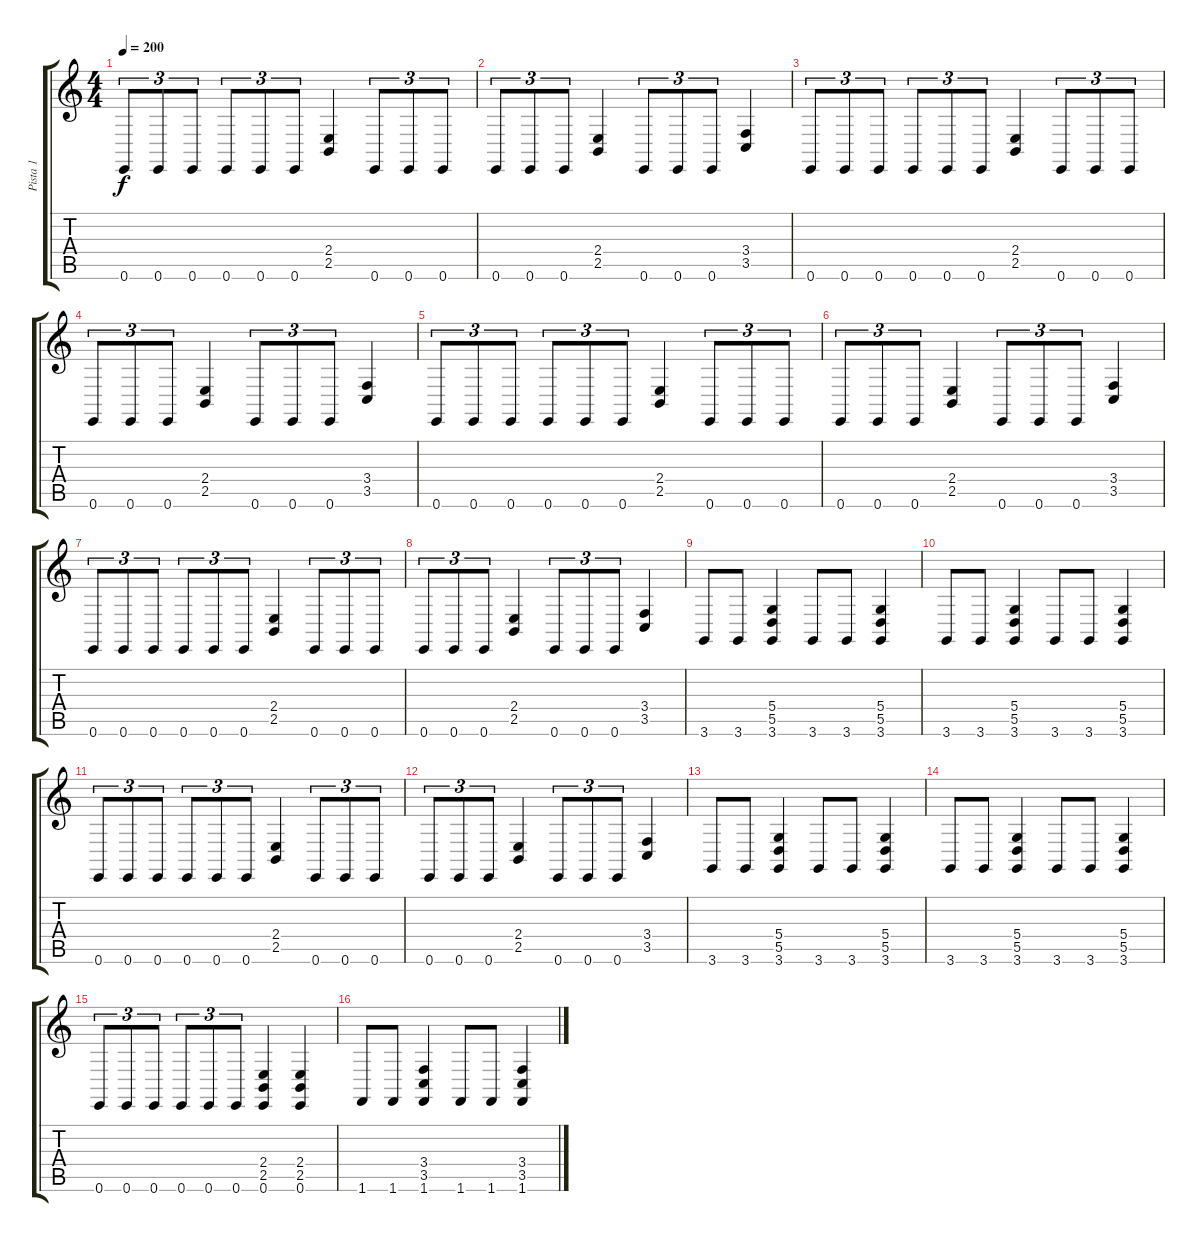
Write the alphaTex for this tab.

\track ("Pista 1" "Pista 1") {instrument cello}
\staff {score tabs}
\tuning (E4 B3 G3 D3 A2 E2) {hide}
\ts (4 4)
\tempo 200
\clef g2
\ks c
0.6.8{tu (3 2) dy f} 0.6.8{tu (3 2)} 0.6.8{tu (3 2)} 0.6.8{tu (3 2)} 0.6.8{tu (3 2)} 0.6.8{tu (3 2)} (2.4 2.5).4 0.6.8{tu (3 2)} 0.6.8{tu (3 2)} 0.6.8{tu (3 2)} |
0.6.8{tu (3 2)} 0.6.8{tu (3 2)} 0.6.8{tu (3 2)} (2.4 2.5).4 0.6.8{tu (3 2)} 0.6.8{tu (3 2)} 0.6.8{tu (3 2)} (3.4 3.5).4 |
0.6.8{tu (3 2)} 0.6.8{tu (3 2)} 0.6.8{tu (3 2)} 0.6.8{tu (3 2)} 0.6.8{tu (3 2)} 0.6.8{tu (3 2)} (2.4 2.5).4 0.6.8{tu (3 2)} 0.6.8{tu (3 2)} 0.6.8{tu (3 2)} |
0.6.8{tu (3 2)} 0.6.8{tu (3 2)} 0.6.8{tu (3 2)} (2.4 2.5).4 0.6.8{tu (3 2)} 0.6.8{tu (3 2)} 0.6.8{tu (3 2)} (3.4 3.5).4 |
0.6.8{tu (3 2)} 0.6.8{tu (3 2)} 0.6.8{tu (3 2)} 0.6.8{tu (3 2)} 0.6.8{tu (3 2)} 0.6.8{tu (3 2)} (2.4 2.5).4 0.6.8{tu (3 2)} 0.6.8{tu (3 2)} 0.6.8{tu (3 2)} |
0.6.8{tu (3 2)} 0.6.8{tu (3 2)} 0.6.8{tu (3 2)} (2.4 2.5).4 0.6.8{tu (3 2)} 0.6.8{tu (3 2)} 0.6.8{tu (3 2)} (3.4 3.5).4 |
0.6.8{tu (3 2)} 0.6.8{tu (3 2)} 0.6.8{tu (3 2)} 0.6.8{tu (3 2)} 0.6.8{tu (3 2)} 0.6.8{tu (3 2)} (2.4 2.5).4 0.6.8{tu (3 2)} 0.6.8{tu (3 2)} 0.6.8{tu (3 2)} |
0.6.8{tu (3 2)} 0.6.8{tu (3 2)} 0.6.8{tu (3 2)} (2.4 2.5).4 0.6.8{tu (3 2)} 0.6.8{tu (3 2)} 0.6.8{tu (3 2)} (3.4 3.5).4 |
3.6.8 3.6.8 (5.4 5.5 3.6).4 3.6.8 3.6.8 (5.4 5.5 3.6).4 |
3.6.8 3.6.8 (5.4 5.5 3.6).4 3.6.8 3.6.8 (5.4 5.5 3.6).4 |
0.6.8{tu (3 2)} 0.6.8{tu (3 2)} 0.6.8{tu (3 2)} 0.6.8{tu (3 2)} 0.6.8{tu (3 2)} 0.6.8{tu (3 2)} (2.4 2.5).4 0.6.8{tu (3 2)} 0.6.8{tu (3 2)} 0.6.8{tu (3 2)} |
0.6.8{tu (3 2)} 0.6.8{tu (3 2)} 0.6.8{tu (3 2)} (2.4 2.5).4 0.6.8{tu (3 2)} 0.6.8{tu (3 2)} 0.6.8{tu (3 2)} (3.4 3.5).4 |
3.6.8 3.6.8 (5.4 5.5 3.6).4 3.6.8 3.6.8 (5.4 5.5 3.6).4 |
3.6.8 3.6.8 (5.4 5.5 3.6).4 3.6.8 3.6.8 (5.4 5.5 3.6).4 |
0.6.8{tu (3 2)} 0.6.8{tu (3 2)} 0.6.8{tu (3 2)} 0.6.8{tu (3 2)} 0.6.8{tu (3 2)} 0.6.8{tu (3 2)} (2.4 2.5 0.6).4 (2.4 2.5 0.6).4 |
1.6.8 1.6.8 (3.4 3.5 1.6).4 1.6.8 1.6.8 (3.4 3.5 1.6).4
